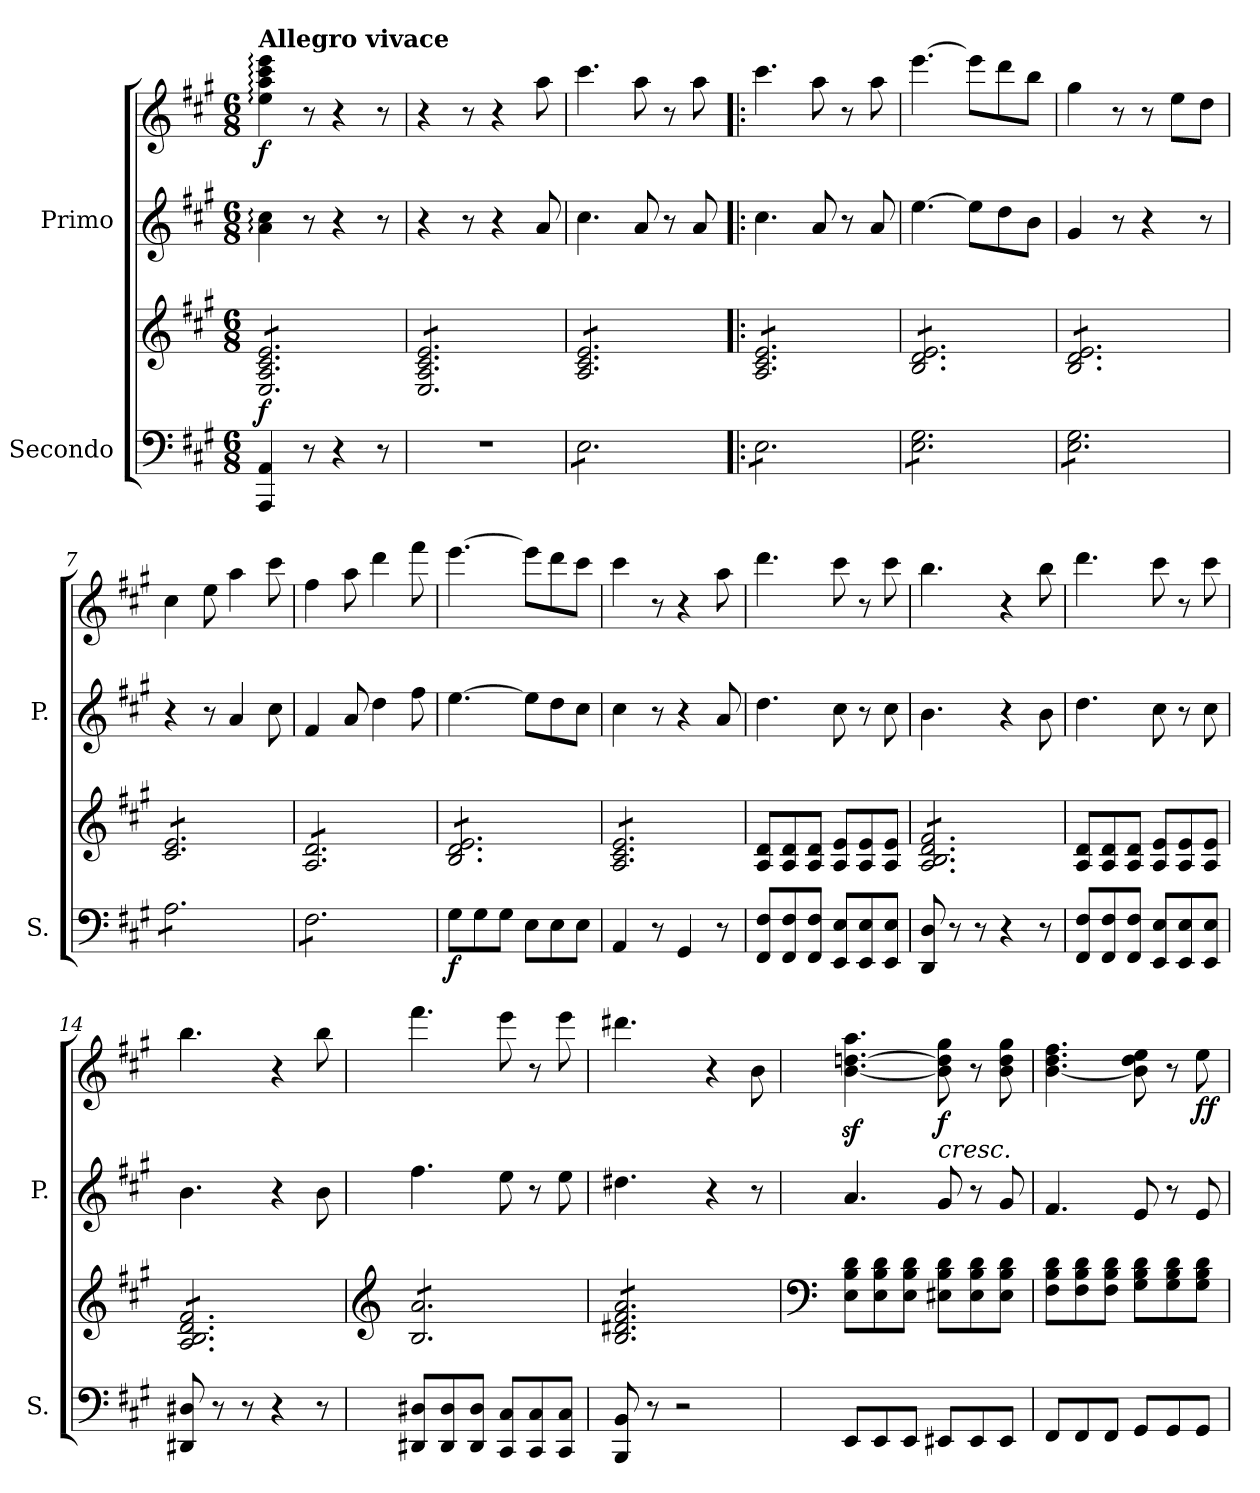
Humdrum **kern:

**kern	**kern	**dynam	**kern	**kern	**dynam
*part2	*part2	*part2	*part1	*part1	*part1
*staff4	*staff3	*staff3/4	*staff2	*staff1	*staff1/2
*I"Secondo	*	*	*I"Primo	*	*
*I'S.	*	*	*I'P.	*	*
*clefF4	*clefG2	*	*clefG2	*clefG2	*
*k[f#c#g#]	*k[f#c#g#]	*	*k[f#c#g#]	*k[f#c#g#]	*
*M6/8	*M6/8	*	*M6/8	*M6/8	*
=1	=1	=1	=1	=1	=1
!	!	!	!	!LO:TX:a:B:t=Allegro vivace	!
!	!	!LO:DY:b	!	!	!LO:DY:b
*	*tremolo	*	*	*	*
4AAA/ 4AA/	8E/ 8A/ 8c#/ 8e/L	f	4a\: 4cc#\:	4a\yy: 4cc#\yy: 4ee\: 4aa\: 4ccc#\: 4eee\:	f
.	8E/ 8A/ 8c#/ 8e/	.	.	.	.
8r	8E/ 8A/ 8c#/ 8e/	.	8r	8r	.
4r	8E/ 8A/ 8c#/ 8e/	.	4r	4r	.
.	8E/ 8A/ 8c#/ 8e/	.	.	.	.
8r	8E/ 8A/ 8c#/ 8e/J	.	8r	8r	.
=2	=2	=2	=2	=2	=2
2.r	8E/ 8A/ 8c#/ 8e/L	.	4r	4r	.
.	8E/ 8A/ 8c#/ 8e/	.	.	.	.
.	8E/ 8A/ 8c#/ 8e/	.	8r	8r	.
.	8E/ 8A/ 8c#/ 8e/	.	4r	4r	.
.	8E/ 8A/ 8c#/ 8e/	.	.	.	.
.	8E/ 8A/ 8c#/ 8e/J	.	8a/	8aa\	.
=3	=3	=3	=3	=3	=3
*tremolo	*	*	*	*	*
8E\L	8A/ 8c#/ 8e/L	.	4.cc#\	4.ccc#\	.
8E\	8A/ 8c#/ 8e/	.	.	.	.
8E\	8A/ 8c#/ 8e/	.	.	.	.
8E\	8A/ 8c#/ 8e/	.	8a/	8aa\	.
8E\	8A/ 8c#/ 8e/	.	8r	8r	.
8E\J	8A/ 8c#/ 8e/J	.	8a/	8aa\	.
=4!|:	=4!|:	=4!|:	=4!|:	=4!|:	=4!|:
8E\L	8A/ 8c#/ 8e/L	.	4.cc#\	4.ccc#\	.
8E\	8A/ 8c#/ 8e/	.	.	.	.
8E\	8A/ 8c#/ 8e/	.	.	.	.
8E\	8A/ 8c#/ 8e/	.	8a/	8aa\	.
8E\	8A/ 8c#/ 8e/	.	8r	8r	.
8E\J	8A/ 8c#/ 8e/J	.	8a/	8aa\	.
=5	=5	=5	=5	=5	=5
8E\ 8G#\L	8B/ 8d/ 8e/L	.	[4.ee\	[4.eee\	.
8E\ 8G#\	8B/ 8d/ 8e/	.	.	.	.
8E\ 8G#\	8B/ 8d/ 8e/	.	.	.	.
8E\ 8G#\	8B/ 8d/ 8e/	.	8ee\L]	8eee\L]	.
8E\ 8G#\	8B/ 8d/ 8e/	.	8dd\	8ddd\	.
8E\ 8G#\J	8B/ 8d/ 8e/J	.	8b\J	8bb\J	.
=6	=6	=6	=6	=6	=6
8E\ 8G#\L	8B/ 8d/ 8e/L	.	4g#/	4gg#\	.
8E\ 8G#\	8B/ 8d/ 8e/	.	.	.	.
8E\ 8G#\	8B/ 8d/ 8e/	.	8r	8r	.
8E\ 8G#\	8B/ 8d/ 8e/	.	4r	8r	.
8E\ 8G#\	8B/ 8d/ 8e/	.	.	8ee\L	.
8E\ 8G#\J	8B/ 8d/ 8e/J	.	8r	8dd\J	.
=7	=7	=7	=7	=7	=7
8A\L	8c#/ 8e/L	.	4r	4cc#\	.
8A\	8c#/ 8e/	.	.	.	.
8A\	8c#/ 8e/	.	8r	8ee\	.
8A\	8c#/ 8e/	.	4a/	4aa\	.
8A\	8c#/ 8e/	.	.	.	.
8A\J	8c#/ 8e/J	.	8cc#\	8ccc#\	.
=8	=8	=8	=8	=8	=8
8F#\L	8A/ 8d/L	.	4f#/	4ff#\	.
8F#\	8A/ 8d/	.	.	.	.
8F#\	8A/ 8d/	.	8a/	8aa\	.
8F#\	8A/ 8d/	.	4dd\	4ddd\	.
8F#\	8A/ 8d/	.	.	.	.
8F#\J	8A/ 8d/J	.	8ff#\	8fff#\	.
*Xtremolo	*	*	*	*	*
!!LO:LB:g=z
=9	=9	=9	=9	=9	=9
!	!	!LO:DY:b=2	!	!	!
8G#\L	8B/ 8d/ 8e/L	f	[4.ee\	[4.eee\	.
8G#\	8B/ 8d/ 8e/	.	.	.	.
8G#\J	8B/ 8d/ 8e/	.	.	.	.
8E\L	8B/ 8d/ 8e/	.	8ee\L]	8eee\L]	.
8E\	8B/ 8d/ 8e/	.	8dd\	8ddd\	.
8E\J	8B/ 8d/ 8e/J	.	8cc#\J	8ccc#\J	.
=10	=10	=10	=10	=10	=10
4AA/	8A/ 8c#/ 8e/L	.	4cc#\	4ccc#\	.
.	8A/ 8c#/ 8e/	.	.	.	.
8r	8A/ 8c#/ 8e/	.	8r	8r	.
4GG#/	8A/ 8c#/ 8e/	.	4r	4r	.
.	8A/ 8c#/ 8e/	.	.	.	.
8r	8A/ 8c#/ 8e/J	.	8a/	8aa\	.
*	*Xtremolo	*	*	*	*
=11	=11	=11	=11	=11	=11
8FF#/ 8F#/L	8A/ 8d/L	.	4.dd\	4.ddd\	.
8FF#/ 8F#/	8A/ 8d/	.	.	.	.
8FF#/ 8F#/J	8A/ 8d/J	.	.	.	.
8EE/ 8E/L	8A/ 8e/L	.	8cc#\	8ccc#\	.
8EE/ 8E/	8A/ 8e/	.	8r	8r	.
8EE/ 8E/J	8A/ 8e/J	.	8cc#\	8ccc#\	.
=12	=12	=12	=12	=12	=12
*	*tremolo	*	*	*	*
8DD/ 8D/	8A/ 8B/ 8d/ 8f#/L	.	4.b\	4.bb\	.
8r	8A/ 8B/ 8d/ 8f#/	.	.	.	.
8r	8A/ 8B/ 8d/ 8f#/	.	.	.	.
4r	8A/ 8B/ 8d/ 8f#/	.	4r	4r	.
.	8A/ 8B/ 8d/ 8f#/	.	.	.	.
8r	8A/ 8B/ 8d/ 8f#/J	.	8b\	8bb\	.
*	*Xtremolo	*	*	*	*
=13	=13	=13	=13	=13	=13
8FF#/ 8F#/L	8A/ 8d/L	.	4.dd\	4.ddd\	.
8FF#/ 8F#/	8A/ 8d/	.	.	.	.
8FF#/ 8F#/J	8A/ 8d/J	.	.	.	.
8EE/ 8E/L	8A/ 8e/L	.	8cc#\	8ccc#\	.
8EE/ 8E/	8A/ 8e/	.	8r	8r	.
8EE/ 8E/J	8A/ 8e/J	.	8cc#\	8ccc#\	.
=14	=14	=14	=14	=14	=14
*	*tremolo	*	*	*	*
8DD#X/ 8D#X/	8A/ 8B/ 8d/ 8f#/L	.	4.b\	4.bb\	.
8r	8A/ 8B/ 8d/ 8f#/	.	.	.	.
8r	8A/ 8B/ 8d/ 8f#/	.	.	.	.
4r	8A/ 8B/ 8d/ 8f#/	.	4r	4r	.
.	8A/ 8B/ 8d/ 8f#/	.	.	.	.
8r	8A/ 8B/ 8d/ 8f#/J	.	8b\	8bb\	.
=15	=15	=15	=15	=15	=15
*	*clefG2	*	*	*	*
8DD#X/ 8D#X/L	8B/ 8a/L	.	4.ff#\	4.fff#\	.
8DD#/ 8D#/	8B/ 8a/	.	.	.	.
8DD#/ 8D#/J	8B/ 8a/	.	.	.	.
8CC#/ 8C#/L	8B/ 8a/	.	8ee\	8eee\	.
8CC#/ 8C#/	8B/ 8a/	.	8r	8r	.
8CC#/ 8C#/J	8B/ 8a/J	.	8ee\	8eee\	.
!!LO:LB:g=z
=16	=16	=16	=16	=16	=16
8BBB/ 8BB/	8B/ 8d#X/ 8f#/ 8a/L	.	4.dd#X\	4.ddd#X\	.
8r	8B/ 8d#X/ 8f#/ 8a/	.	.	.	.
2r	8B/ 8d#X/ 8f#/ 8a/	.	.	.	.
.	8B/ 8d#X/ 8f#/ 8a/	.	4r	4r	.
.	8B/ 8d#X/ 8f#/ 8a/	.	.	.	.
.	8B/ 8d#X/ 8f#/ 8a/J	.	8r	8b\	.
*	*Xtremolo	*	*	*	*
=17	=17	=17	=17	=17	=17
*	*clefF4	*	*	*	*
8EE/L	8E\ 8B\ 8d\L	.	4.a/	[4.b\z< [4.ddn\z< 4.aa\z<	.
8EE/	8E\ 8B\ 8d\	.	.	.	.
8EE/J	8E\ 8B\ 8d\J	.	.	.	.
!	!	!	!	!LO:TX:b:i:t=cresc.	!
!	!	!	!	!	!LO:DY:b
8EE#X/L	8E#X\ 8B\ 8d\L	.	8g#/	8b\] 8dd\] 8gg#\	f
8EE#/	8E#\ 8B\ 8d\	.	8r	8r	.
8EE#/J	8E#\ 8B\ 8d\J	.	8g#/	8b\ 8dd\ 8gg#\	.
=18	=18	=18	=18	=18	=18
8FF#/L	8F#\ 8B\ 8d\L	.	4.f#/	[4.b\ 4.dd\ 4.ff#\	.
8FF#/	8F#\ 8B\ 8d\	.	.	.	.
8FF#/J	8F#\ 8B\ 8d\J	.	.	.	.
8GG#/L	8G#\ 8B\ 8d\L	.	8e/	8b\] 8dd\ 8ee\	.
8GG#/	8G#\ 8B\ 8d\	.	8r	8r	.
!	!	!	!	!	!LO:DY:b
8GG#/J	8G#\ 8B\ 8d\J	.	8e/	8ee\	ff
=	=	=	=	=	=
*-	*-	*-	*-	*-	*-
